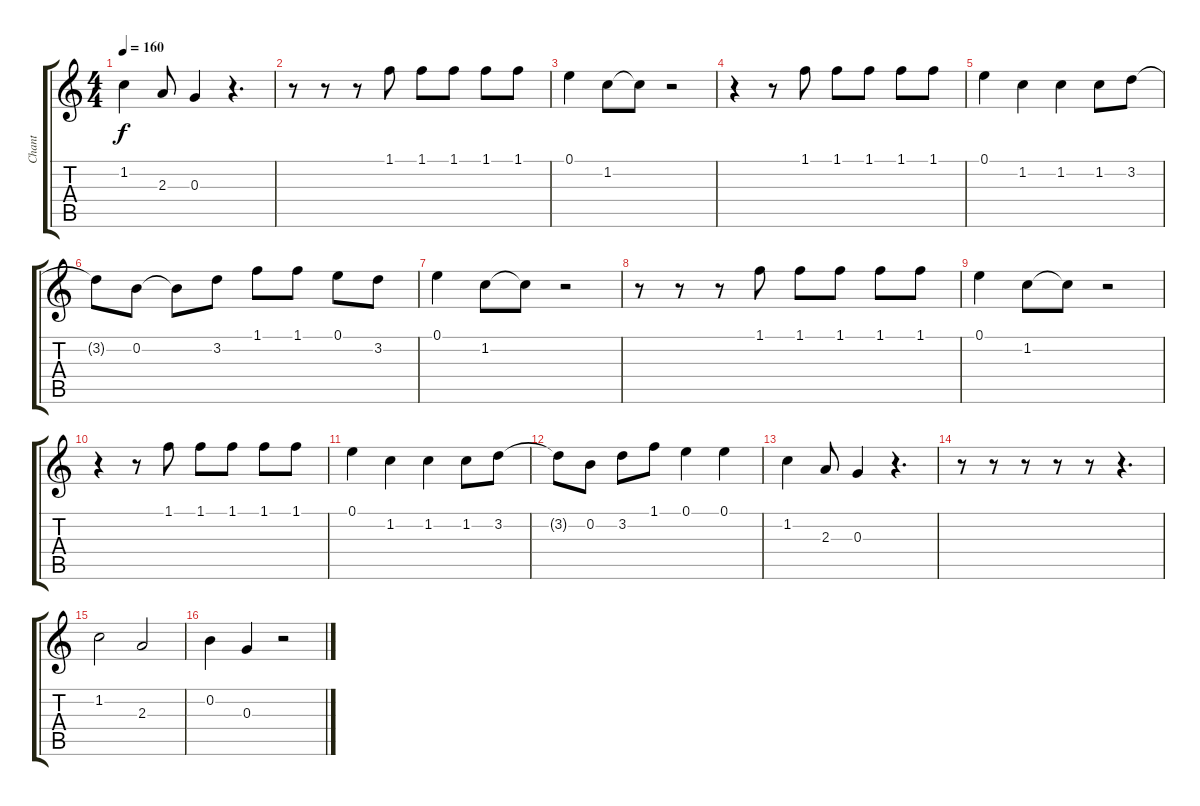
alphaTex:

\track ("Chant" "Chant") {instrument electricguitarjazz}
\staff {score tabs}
\tuning (E4 B3 G3 D3 A2 E2) {hide}
\ts (4 4)
\tempo 160
\clef g2
\ks c
1.2.4{dy f} 2.3.8 0.3.4 r.4{d} |
r.8 r.8 r.8 1.1.8 1.1.8 1.1.8 1.1.8 1.1.8 |
0.1.4 1.2.8 1.2{t}.8 r.2 |
r.4 r.8 1.1.8 1.1.8 1.1.8 1.1.8 1.1.8 |
0.1.4 1.2.4 1.2.4 1.2.8 3.2.8 |
3.2{t}.8 0.2.8 0.2{t}.8 3.2.8 1.1.8 1.1.8 0.1.8 3.2.8 |
0.1.4 1.2.8 1.2{t}.8 r.2 |
r.8 r.8 r.8 1.1.8 1.1.8 1.1.8 1.1.8 1.1.8 |
0.1.4 1.2.8 1.2{t}.8 r.2 |
r.4 r.8 1.1.8 1.1.8 1.1.8 1.1.8 1.1.8 |
0.1.4 1.2.4 1.2.4 1.2.8 3.2.8 |
3.2{t}.8 0.2.8 3.2.8 1.1.8 0.1.4 0.1.4 |
1.2.4 2.3.8 0.3.4 r.4{d} |
r.8 r.8 r.8 r.8 r.8 r.4{d} |
1.2.2 2.3.2 |
0.2.4 0.3.4 r.2
